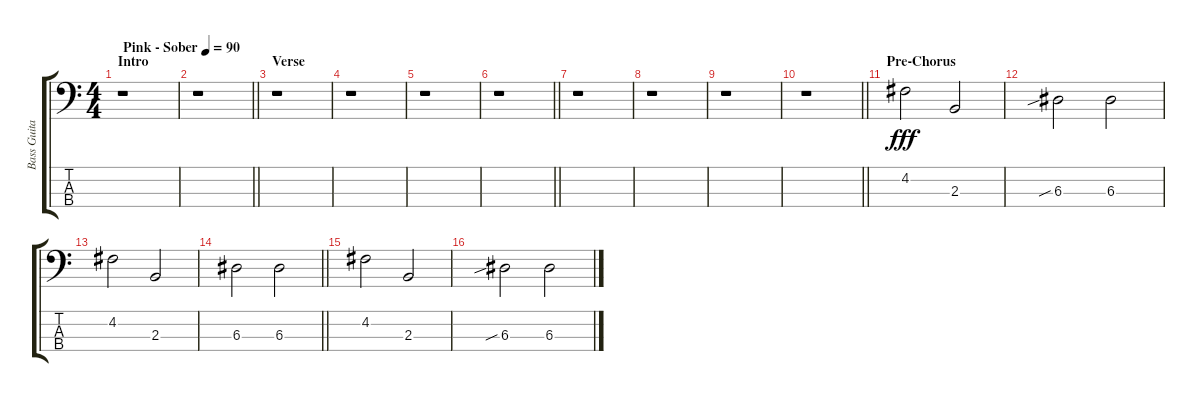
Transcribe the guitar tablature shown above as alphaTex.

\track ("Bass Guitar" "Bass Guita") {instrument electricbassfinger}
\staff {score tabs}
\tuning (G2 D2 A1 E1) {hide}
\ts (4 4)
\section ("" "Intro")
\tempo (90 "Pink - Sober")
\clef f4
\ks c
r.1{dy fff instrument electricbassfinger} |
\barLineRight lightlight
r.1 |
\section ("" "Verse")
r.1 |
r.1 |
r.1 |
\barLineRight lightlight
r.1 |
r.1 |
r.1 |
r.1 |
\barLineRight lightlight
r.1 |
\section ("" "Pre-Chorus")
4.2.2 2.3.2 |
6.3{sib}.2 6.3.2 |
4.2.2 2.3.2 |
\barLineRight lightlight
6.3.2 6.3.2 |
4.2.2 2.3.2 |
6.3{sib}.2 6.3.2
